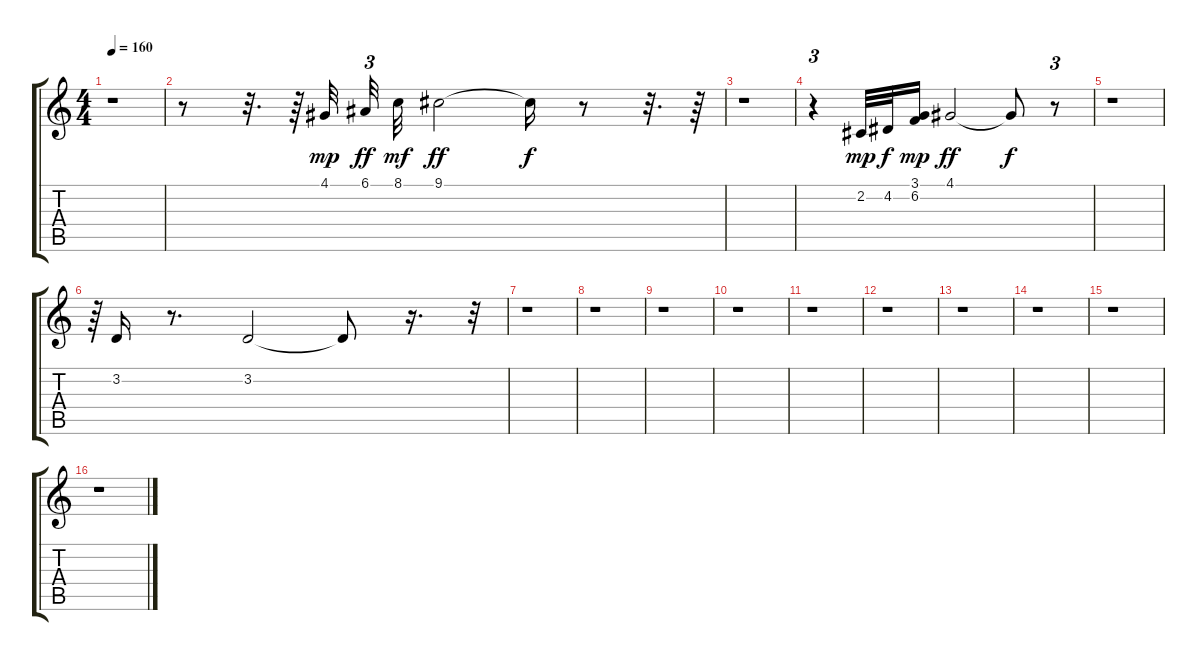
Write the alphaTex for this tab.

\track "" {instrument frenchhorn}
\staff {score tabs}
\tuning (E4 B3 G3 D3 A2 E2) {hide}
\ts (4 4)
\tempo 160
\clef g2
\ks c
r.1{dy f} |
r.8 r.32{d} r.64 4.1.32{dy mp} 6.1.32{tu (3 2) dy ff} 8.1.32{dy mf} 9.1.2{dy ff} 9.1{t}.16{dy f} r.8 r.32{d} r.64 |
r.1 |
r.4{tu (3 2)} 2.2.32{dy mp} 4.2.32{dy f} (3.1 6.2).16{dy mp} 4.1.2{dy ff} 4.1{t}.8{dy f} r.8{tu (3 2)} |
r.1 |
r.64{tu (3 2)} 3.2.16 r.8{d} 3.2.2 3.2{t}.8 r.16{d} r.32{tu (3 2)} |
r.1 |
r.1 |
r.1 |
r.1 |
r.1 |
r.1 |
r.1 |
r.1 |
r.1 |
r.1
